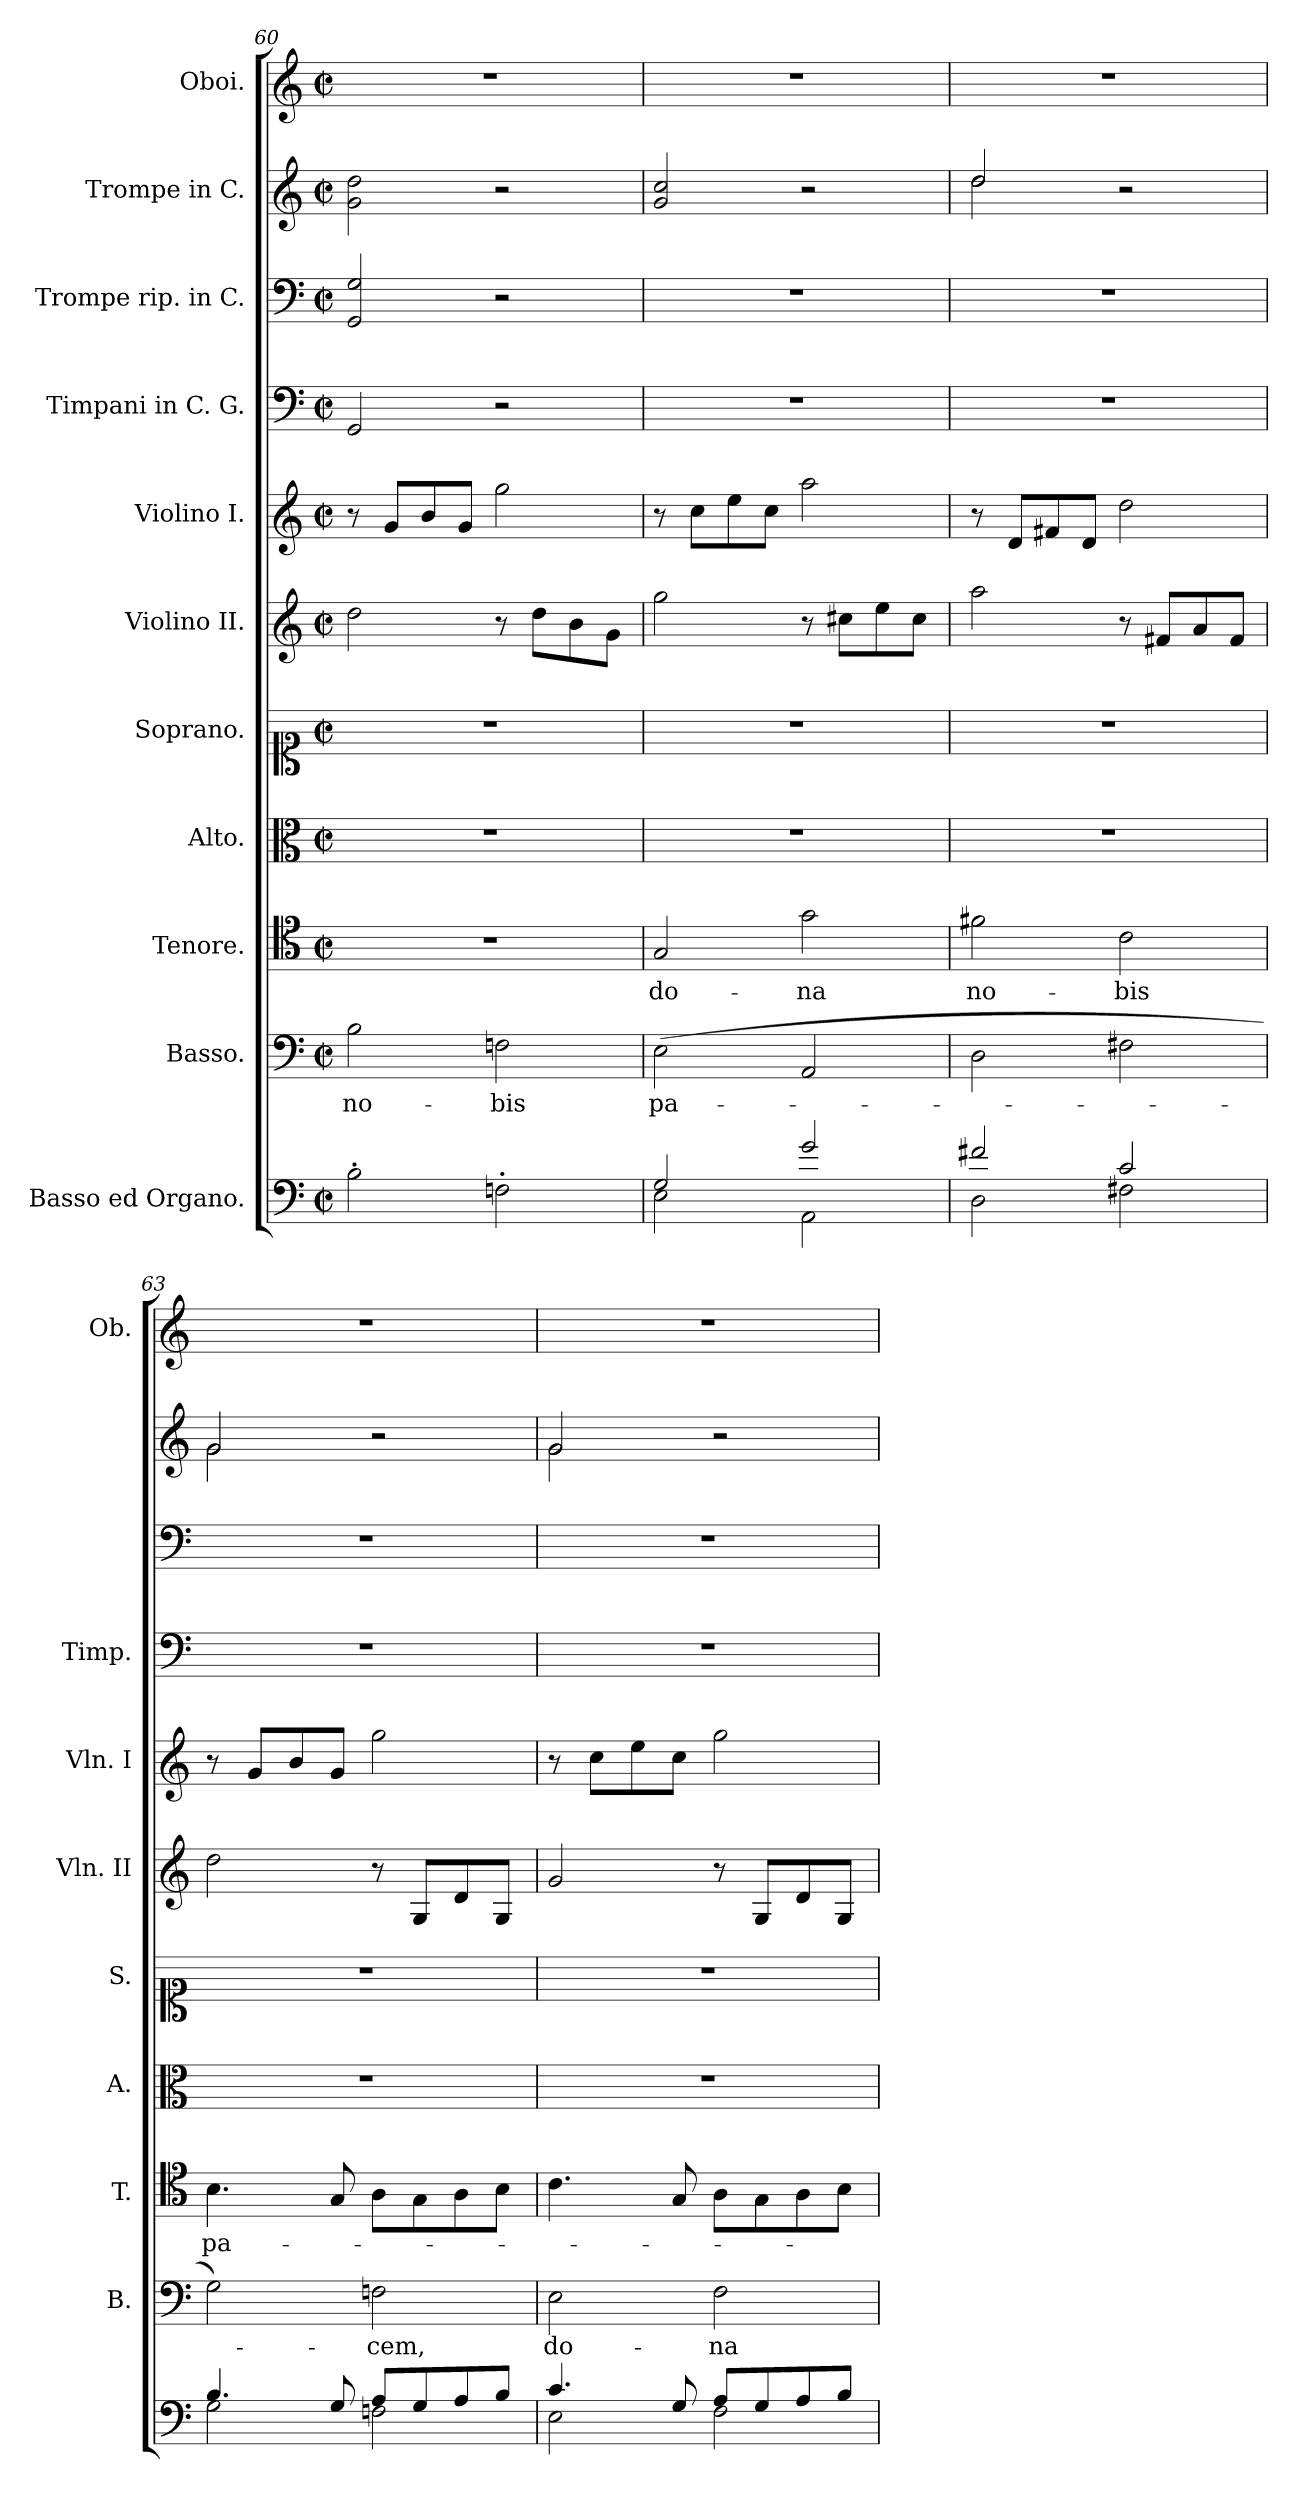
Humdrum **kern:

**kern	**kern	**text	**kern	**text	**kern	**kern	**kern	**kern	**kern	**kern	**kern	**kern
*part11	*part10	*part10	*part9	*part9	*part8	*part7	*part6	*part5	*part4	*part3	*part2	*part1
*staff11	*staff10	*staff10	*staff9	*staff9	*staff8	*staff7	*staff6	*staff5	*staff4	*staff3	*staff2	*staff1
*I"Basso ed  Organo.	*I"Basso.	*	*I"Tenore.	*	*I"Alto.	*I"Soprano.	*I"Violino II.	*I"Violino I.	*I"Timpani in C. G.	*I"Trompe rip. in C.	*I"Trompe in C.	*I"Oboi.
*	*I'B.	*	*I'T.	*	*I'A.	*I'S.	*I'Vln. II	*I'Vln. I	*I'Timp.	*	*	*I'Ob.
*clefF4	*clefF4	*	*clefC4	*	*clefC3	*clefC1	*clefG2	*clefG2	*clefF4	*clefF4	*clefG2	*clefG2
*k[]	*k[]	*	*k[]	*	*k[]	*k[]	*k[]	*k[]	*k[]	*k[]	*k[]	*k[]
*M2/2	*M2/2	*	*M2/2	*	*M2/2	*M2/2	*M2/2	*M2/2	*M2/2	*M2/2	*M2/2	*M2/2
*met(c|)	*met(c|)	*	*met(c|)	*	*met(c|)	*met(c|)	*met(c|)	*met(c|)	*met(c|)	*met(c|)	*met(c|)	*met(c|)
=60	=60	=60	=60	=60	=60	=60	=60	=60	=60	=60	=60	=60
!	!	!LO:LY:b	!	!	!	!	!	!	!	!	!	!
2B'\	2B\	no-	1r	.	1r	1r	2dd\	8r	2GG/	2GG/ 2G/	2g\ 2dd\	1r
.	.	.	.	.	.	.	.	8g/L	.	.	.	.
.	.	.	.	.	.	.	.	8b/	.	.	.	.
.	.	.	.	.	.	.	.	8g/J	.	.	.	.
!	!	!LO:LY:b	!	!	!	!	!	!	!	!	!	!
2Fn'\	2Fn\	-bis	.	.	.	.	8r	2gg\	2r	2r	2r	.
.	.	.	.	.	.	.	8dd\L	.	.	.	.	.
.	.	.	.	.	.	.	8b\	.	.	.	.	.
.	.	.	.	.	.	.	8g\J	.	.	.	.	.
=61	=61	=61	=61	=61	=61	=61	=61	=61	=61	=61	=61	=61
*^	*	*	*	*	*	*	*	*	*	*	*	*
!	!	!	!LO:LY:b	!	!LO:LY:b	!	!	!	!	!	!	!	!
2G/	2E\	(>2E\	pa-	2G/	do-	1r	1r	2gg\	8r	1r	1r	2g/ 2cc/	1r
.	.	.	.	.	.	.	.	.	8cc\L	.	.	.	.
.	.	.	.	.	.	.	.	.	8ee\	.	.	.	.
.	.	.	.	.	.	.	.	.	8cc\J	.	.	.	.
!	!	!	!	!	!LO:LY:b	!	!	!	!	!	!	!	!
2g/	2AA\	2AA/	.	2g\	-na	.	.	8r	2aa\	.	.	2r	.
.	.	.	.	.	.	.	.	8cc#X\L	.	.	.	.	.
.	.	.	.	.	.	.	.	8ee\	.	.	.	.	.
.	.	.	.	.	.	.	.	8cc#\J	.	.	.	.	.
=62	=62	=62	=62	=62	=62	=62	=62	=62	=62	=62	=62	=62	=62
!	!	!	!	!	!LO:LY:b	!	!	!	!	!	!	!	!
*	*	*	*	*	*	*	*	*	*	*	*	*^	*
2f#X/	2D\	2D\	.	2f#X\	no-	1r	1r	2aa\	8r	1r	1r	2dd/	2dd\	1r
.	.	.	.	.	.	.	.	.	8d/L	.	.	.	.	.
.	.	.	.	.	.	.	.	.	8f#X/	.	.	.	.	.
.	.	.	.	.	.	.	.	.	8d/J	.	.	.	.	.
!	!	!	!	!	!LO:LY:b	!	!	!	!	!	!	!	!	!
2c/	2F#X\	2F#X\	.	2c\	-bis	.	.	8r	2dd\	.	.	2r	2ryy	.
.	.	.	.	.	.	.	.	8f#X/L	.	.	.	.	.	.
.	.	.	.	.	.	.	.	8a/	.	.	.	.	.	.
.	.	.	.	.	.	.	.	8f#/J	.	.	.	.	.	.
!!LO:PB:g=z
=63	=63	=63	=63	=63	=63	=63	=63	=63	=63	=63	=63	=63	=63	=63
!	!	!	!	!	!LO:LY:b	!	!	!	!	!	!	!	!	!
4.B/	2G\	2G\)	.	4.B\	pa-	1r	1r	2dd\	8r	1r	1r	2g/	2g\	1r
.	.	.	.	.	.	.	.	.	8g/L	.	.	.	.	.
.	.	.	.	.	.	.	.	.	8b/	.	.	.	.	.
8G/	.	.	.	8G/	.	.	.	.	8g/J	.	.	.	.	.
!	!	!	!LO:LY:b	!	!	!	!	!	!	!	!	!	!	!
8A/L	2Fn\	2Fn\	-cem,	8A\L	.	.	.	8r	2gg\	.	.	2r	2ryy	.
8G/	.	.	.	8G\	.	.	.	8G/L	.	.	.	.	.	.
8A/	.	.	.	8A\	.	.	.	8d/	.	.	.	.	.	.
8B/J	.	.	.	8B\J	.	.	.	8G/J	.	.	.	.	.	.
=64	=64	=64	=64	=64	=64	=64	=64	=64	=64	=64	=64	=64	=64	=64
!	!	!	!LO:LY:b	!	!	!	!	!	!	!	!	!	!	!
4.c/	2E\	2E\	do-	4.c\	.	1r	1r	2g/	8r	1r	1r	2g/	2g\	1r
.	.	.	.	.	.	.	.	.	8cc\L	.	.	.	.	.
.	.	.	.	.	.	.	.	.	8ee\	.	.	.	.	.
8G/	.	.	.	8G/	.	.	.	.	8cc\J	.	.	.	.	.
!	!	!	!LO:LY:b	!	!	!	!	!	!	!	!	!	!	!
8A/L	2F\	2F\	-na	8A\L	.	.	.	8r	2gg\	.	.	2r	2ryy	.
8G/	.	.	.	8G\	.	.	.	8G/L	.	.	.	.	.	.
8A/	.	.	.	8A\	.	.	.	8d/	.	.	.	.	.	.
8B/J	.	.	.	8B\J	.	.	.	8G/J	.	.	.	.	.	.
*v	*v	*	*	*	*	*	*	*	*	*	*	*v	*v	*
=	=	=	=	=	=	=	=	=	=	=	=	=
*-	*-	*-	*-	*-	*-	*-	*-	*-	*-	*-	*-	*-
